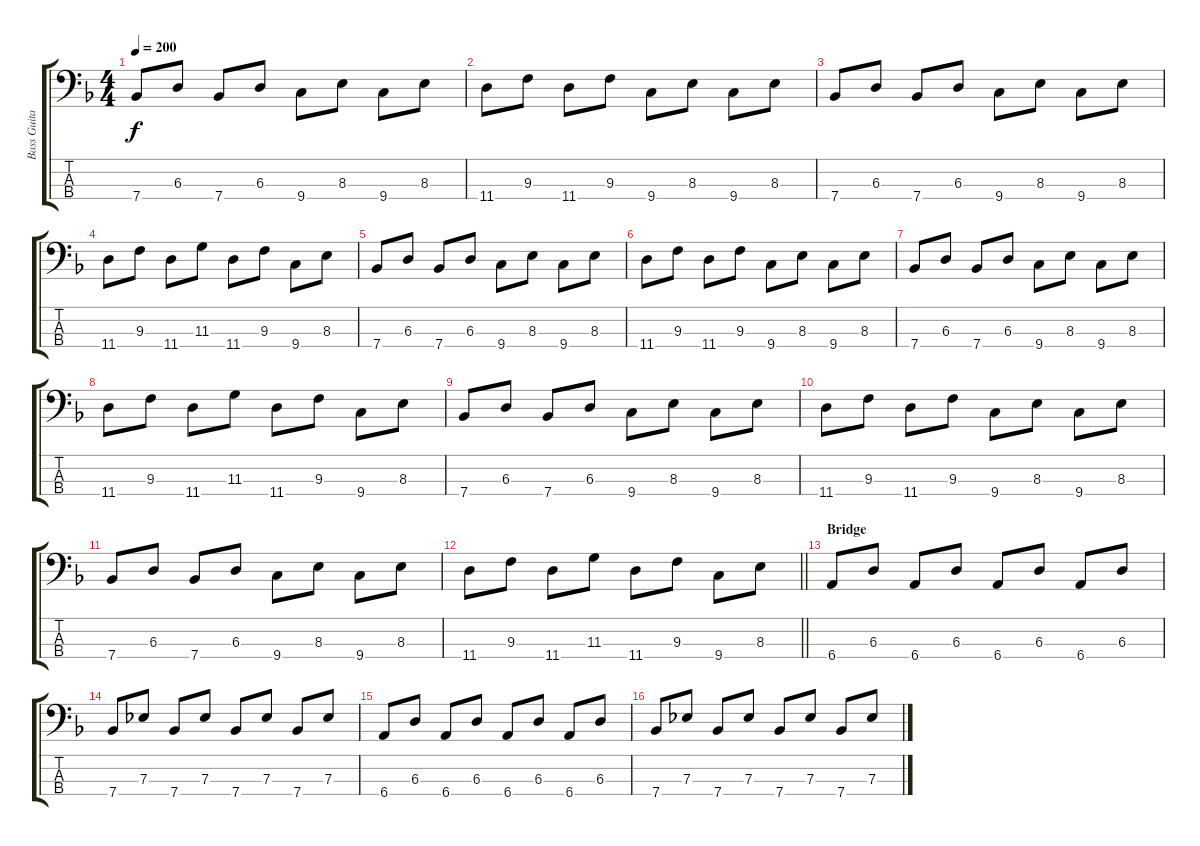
\track ("Bass Guitar" "Bass Guita") {instrument electricbassfinger}
\staff {score tabs}
\tuning (Gb2 Db2 Ab1 Eb1) {hide}
\ts (4 4)
\tempo 200
\clef f4
\ks dminor
7.4.8{dy f} 6.3.8 7.4.8 6.3.8 9.4.8 8.3.8 9.4.8 8.3.8 |
11.4.8 9.3.8 11.4.8 9.3.8 9.4.8 8.3.8 9.4.8 8.3.8 |
7.4.8 6.3.8 7.4.8 6.3.8 9.4.8 8.3.8 9.4.8 8.3.8 |
11.4.8 9.3.8 11.4.8 11.3.8 11.4.8 9.3.8 9.4.8 8.3.8 |
7.4.8 6.3.8 7.4.8 6.3.8 9.4.8 8.3.8 9.4.8 8.3.8 |
11.4.8 9.3.8 11.4.8 9.3.8 9.4.8 8.3.8 9.4.8 8.3.8 |
7.4.8 6.3.8 7.4.8 6.3.8 9.4.8 8.3.8 9.4.8 8.3.8 |
11.4.8 9.3.8 11.4.8 11.3.8 11.4.8 9.3.8 9.4.8 8.3.8 |
7.4.8 6.3.8 7.4.8 6.3.8 9.4.8 8.3.8 9.4.8 8.3.8 |
11.4.8 9.3.8 11.4.8 9.3.8 9.4.8 8.3.8 9.4.8 8.3.8 |
7.4.8 6.3.8 7.4.8 6.3.8 9.4.8 8.3.8 9.4.8 8.3.8 |
\barLineRight lightlight
11.4.8 9.3.8 11.4.8 11.3.8 11.4.8 9.3.8 9.4.8 8.3.8 |
\section ("" "Bridge")
6.4.8 6.3.8 6.4.8 6.3.8 6.4.8 6.3.8 6.4.8 6.3.8 |
7.4.8 7.3.8 7.4.8 7.3.8 7.4.8 7.3.8 7.4.8 7.3.8 |
6.4.8 6.3.8 6.4.8 6.3.8 6.4.8 6.3.8 6.4.8 6.3.8 |
7.4.8 7.3.8 7.4.8 7.3.8 7.4.8 7.3.8 7.4.8 7.3.8
